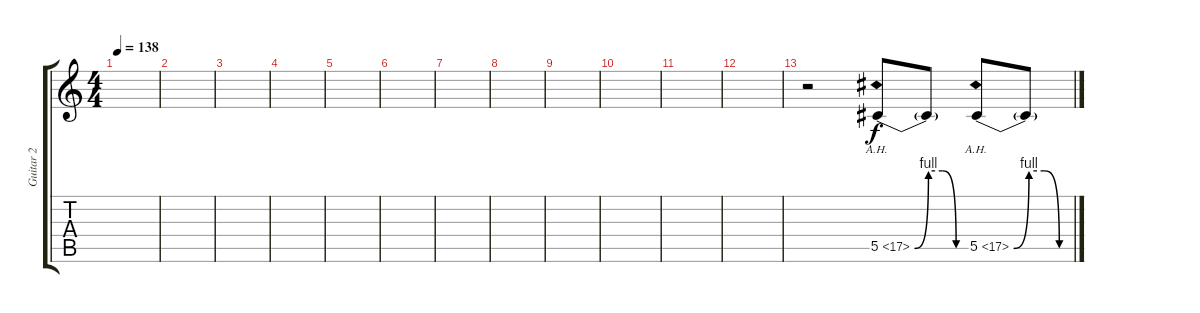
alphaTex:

\track ("Guitar 2" "Guitar 2") {instrument guitarharmonics}
\staff {score tabs}
\tuning (Eb4 Bb3 Gb3 Db3 Ab2 Eb2) {hide}
\ts (4 4)
\tempo 138
\clef g2
\ks c
|
|
|
|
|
|
|
|
|
|
|
|
r.2 5.5{be (custom 0 0 15 4 30 4 45 0 60 0) ah 12}.8 5.5{t}.8 5.5{be (custom 0 0 15 4 30 4 45 0 60 0) ah 12}.8 5.5{t}.8
